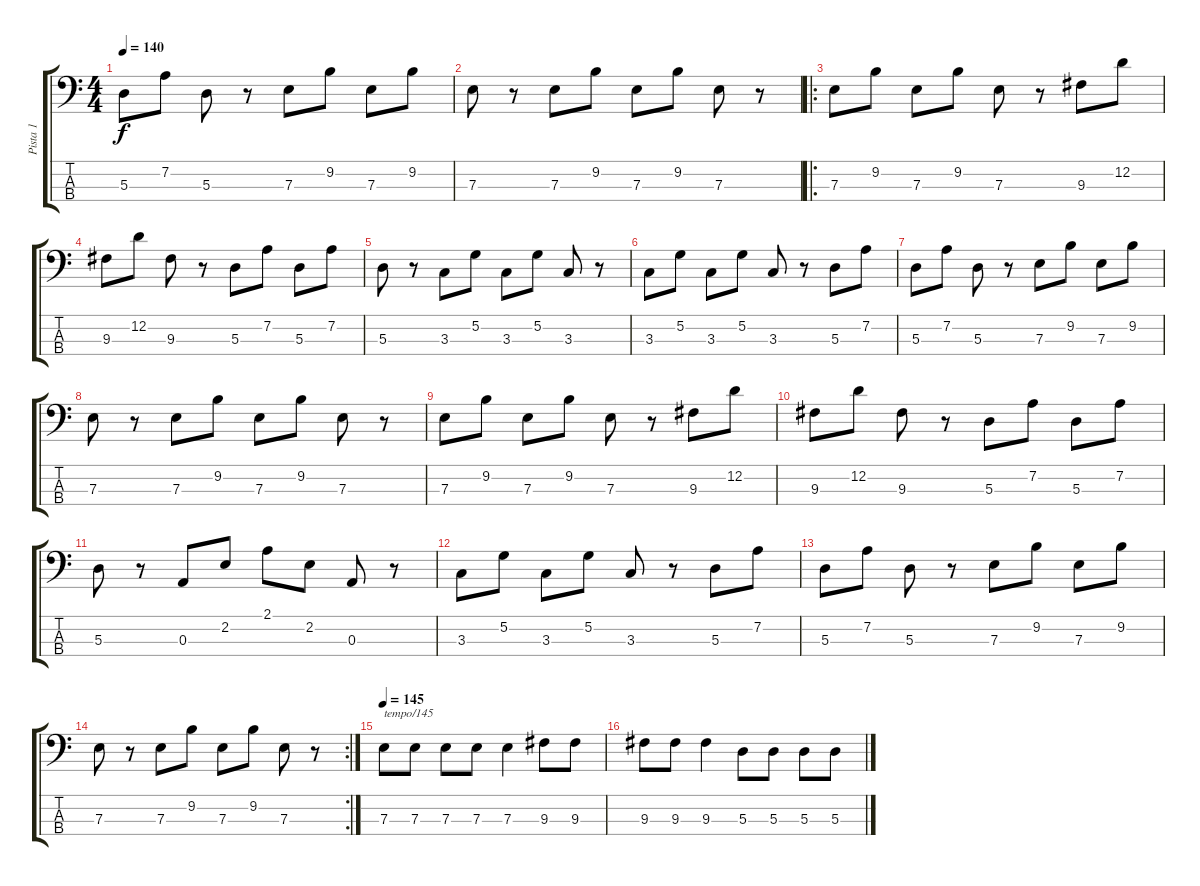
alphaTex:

\track ("Pista 1" "Pista 1") {instrument electricbassfinger}
\staff {score tabs}
\tuning (G2 D2 A1 E1) {hide}
\ts (4 4)
\tempo 140
\clef f4
\ks c
5.3.8{dy f} 7.2.8 5.3.8 r.8 7.3.8 9.2.8 7.3.8 9.2.8 |
7.3.8 r.8 7.3.8 9.2.8 7.3.8 9.2.8 7.3.8 r.8 |
\ro
7.3.8 9.2.8 7.3.8 9.2.8 7.3.8 r.8 9.3.8 12.2.8 |
9.3.8 12.2.8 9.3.8 r.8 5.3.8 7.2.8 5.3.8 7.2.8 |
5.3.8 r.8 3.3.8 5.2.8 3.3.8 5.2.8 3.3.8 r.8 |
3.3.8 5.2.8 3.3.8 5.2.8 3.3.8 r.8 5.3.8 7.2.8 |
5.3.8 7.2.8 5.3.8 r.8 7.3.8 9.2.8 7.3.8 9.2.8 |
7.3.8 r.8 7.3.8 9.2.8 7.3.8 9.2.8 7.3.8 r.8 |
7.3.8 9.2.8 7.3.8 9.2.8 7.3.8 r.8 9.3.8 12.2.8 |
9.3.8 12.2.8 9.3.8 r.8 5.3.8 7.2.8 5.3.8 7.2.8 |
5.3.8 r.8 0.3.8 2.2.8 2.1.8 2.2.8 0.3.8 r.8 |
3.3.8 5.2.8 3.3.8 5.2.8 3.3.8 r.8 5.3.8 7.2.8 |
5.3.8 7.2.8 5.3.8 r.8 7.3.8 9.2.8 7.3.8 9.2.8 |
\rc 2
7.3.8 r.8 7.3.8 9.2.8 7.3.8 9.2.8 7.3.8 r.8 |
\tempo 145
7.3.8{txt "tempo/145" balance 8 instrument electricbassfinger} 7.3.8 7.3.8 7.3.8 7.3.4 9.3.8 9.3.8 |
9.3.8 9.3.8 9.3.4 5.3.8 5.3.8 5.3.8 5.3.8
